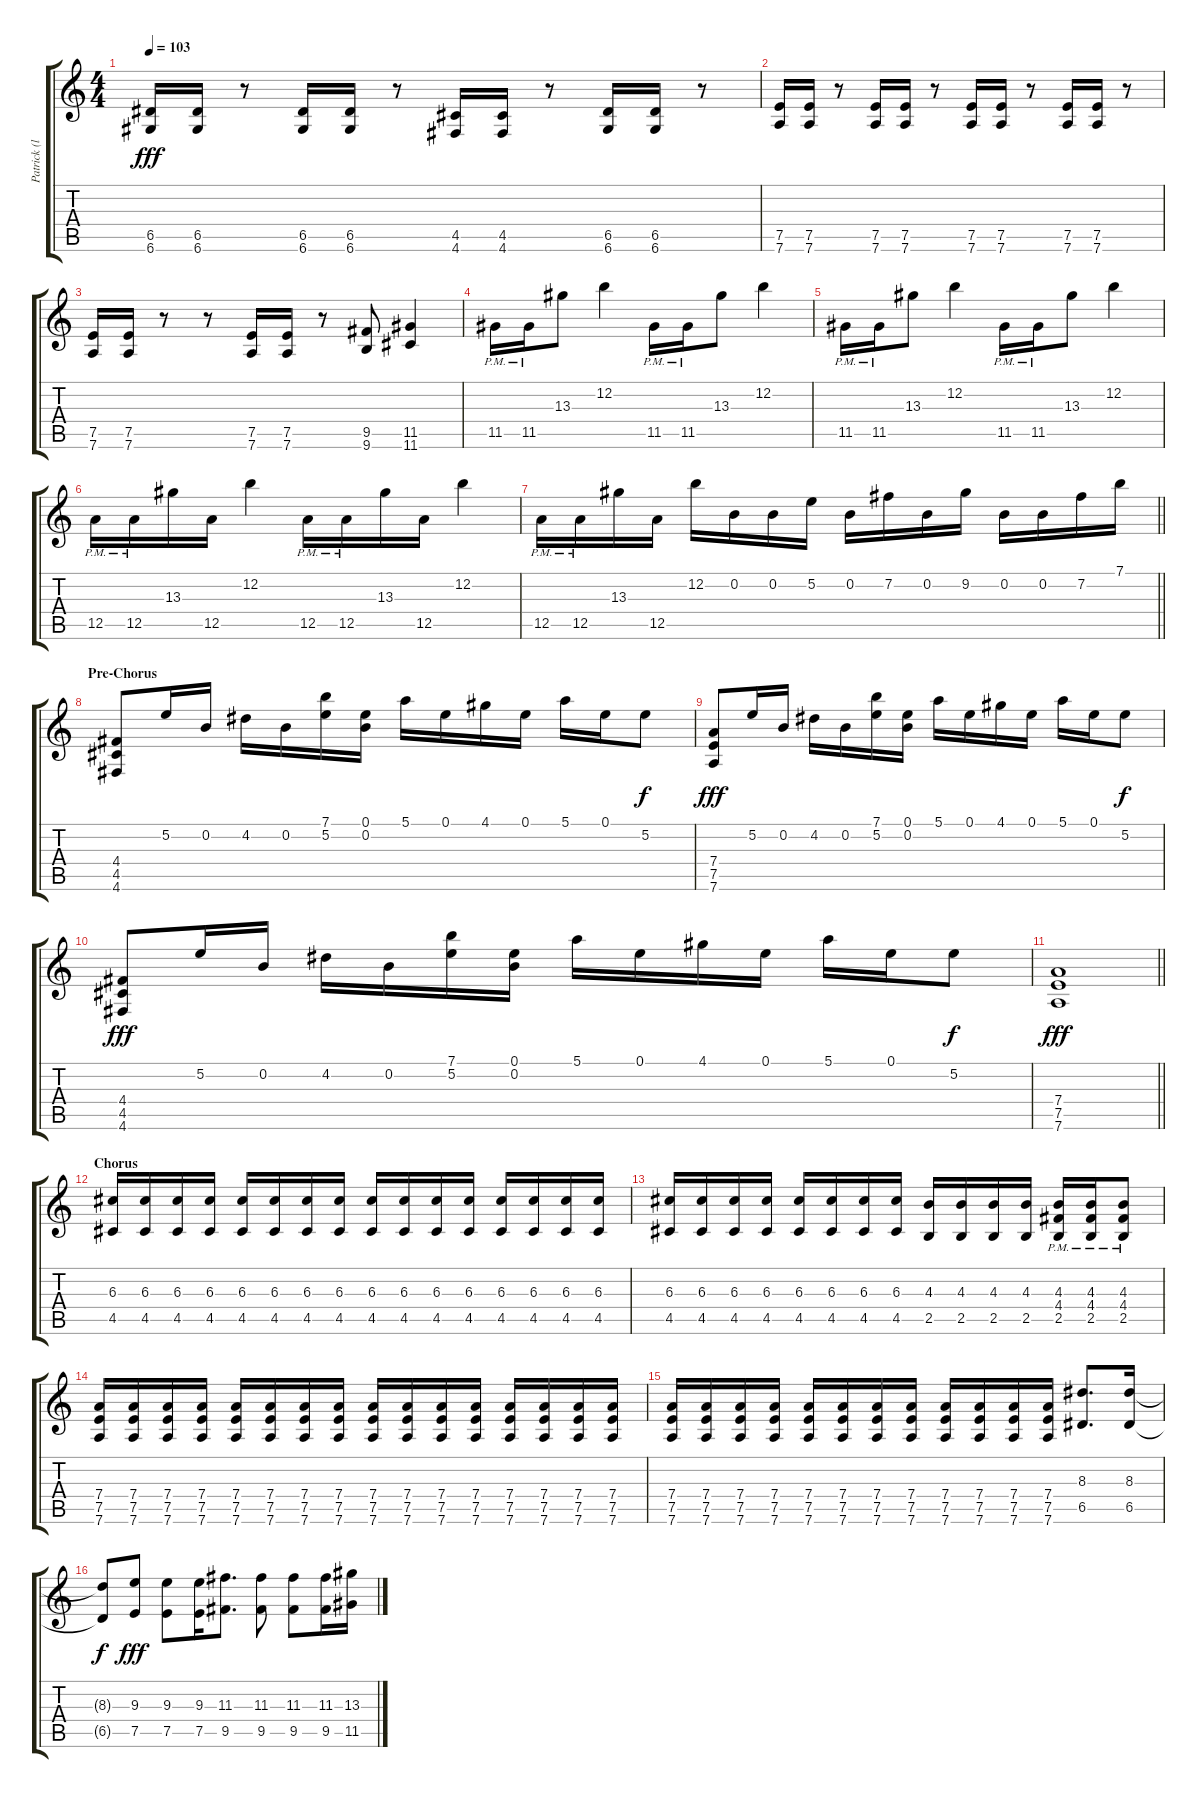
\track ("Patrick (lead I)" "Patrick (l") {instrument overdrivenguitar}
\staff {score tabs}
\tuning (E4 B3 G3 D3 A2 D2) {hide}
\ts (4 4)
\tempo 103
\clef g2
\ks c
(6.5 6.6).16{dy fff} (6.5 6.6).16 r.8 (6.5 6.6).16 (6.5 6.6).16 r.8 (4.5 4.6).16 (4.5 4.6).16 r.8 (6.5 6.6).16 (6.5 6.6).16 r.8 |
(7.5 7.6).16 (7.5 7.6).16 r.8 (7.5 7.6).16 (7.5 7.6).16 r.8 (7.5 7.6).16 (7.5 7.6).16 r.8 (7.5 7.6).16 (7.5 7.6).16 r.8 |
(7.5 7.6).16 (7.5 7.6).16 r.8 r.8 (7.5 7.6).16 (7.5 7.6).16 r.8 (9.5 9.6).8 (11.5 11.6).4 |
11.5{pm}.16 11.5{pm}.16 13.3.8 12.2.4 11.5{pm}.16 11.5{pm}.16 13.3.8 12.2.4 |
11.5{pm}.16 11.5{pm}.16 13.3.8 12.2.4 11.5{pm}.16 11.5{pm}.16 13.3.8 12.2.4 |
12.5{pm}.16 12.5{pm}.16 13.3.16 12.5.16 12.2.4 12.5{pm}.16 12.5{pm}.16 13.3.16 12.5.16 12.2.4 |
\barLineRight lightlight
12.5{pm}.16 12.5{pm}.16 13.3.16 12.5.16 12.2.16 0.2.16 0.2.16 5.2.16 0.2.16 7.2.16 0.2.16 9.2.16 0.2.16 0.2.16 7.2.16 7.1.16 |
\section ("" "Pre-Chorus")
(4.4 4.5 4.6).8 5.2.16 0.2.16 4.2.16 0.2.16 (7.1 5.2).16 (0.1 0.2).16 5.1.16 0.1.16 4.1.16 0.1.16 5.1.16 0.1.16 5.2.8{dy f} |
(7.4 7.5 7.6).8{dy fff} 5.2.16 0.2.16 4.2.16 0.2.16 (7.1 5.2).16 (0.1 0.2).16 5.1.16 0.1.16 4.1.16 0.1.16 5.1.16 0.1.16 5.2.8{dy f} |
(4.4 4.5 4.6).8{dy fff} 5.2.16 0.2.16 4.2.16 0.2.16 (7.1 5.2).16 (0.1 0.2).16 5.1.16 0.1.16 4.1.16 0.1.16 5.1.16 0.1.16 5.2.8{dy f} |
\barLineRight lightlight
(7.4 7.5 7.6).1{dy fff} |
\section ("" "Chorus")
(6.3 4.5).16 (6.3 4.5).16 (6.3 4.5).16 (6.3 4.5).16 (6.3 4.5).16 (6.3 4.5).16 (6.3 4.5).16 (6.3 4.5).16 (6.3 4.5).16 (6.3 4.5).16 (6.3 4.5).16 (6.3 4.5).16 (6.3 4.5).16 (6.3 4.5).16 (6.3 4.5).16 (6.3 4.5).16 |
(6.3 4.5).16 (6.3 4.5).16 (6.3 4.5).16 (6.3 4.5).16 (6.3 4.5).16 (6.3 4.5).16 (6.3 4.5).16 (6.3 4.5).16 (4.3 2.5).16 (4.3 2.5).16 (4.3 2.5).16 (4.3 2.5).16 (4.3{pm} 4.4{pm} 2.5{pm}).16 (4.3{pm} 4.4{pm} 2.5{pm}).16 (4.3{pm} 4.4{pm} 2.5{pm}).8 |
(7.4 7.5 7.6).16 (7.4 7.5 7.6).16 (7.4 7.5 7.6).16 (7.4 7.5 7.6).16 (7.4 7.5 7.6).16 (7.4 7.5 7.6).16 (7.4 7.5 7.6).16 (7.4 7.5 7.6).16 (7.4 7.5 7.6).16 (7.4 7.5 7.6).16 (7.4 7.5 7.6).16 (7.4 7.5 7.6).16 (7.4 7.5 7.6).16 (7.4 7.5 7.6).16 (7.4 7.5 7.6).16 (7.4 7.5 7.6).16 |
(7.4 7.5 7.6).16 (7.4 7.5 7.6).16 (7.4 7.5 7.6).16 (7.4 7.5 7.6).16 (7.4 7.5 7.6).16 (7.4 7.5 7.6).16 (7.4 7.5 7.6).16 (7.4 7.5 7.6).16 (7.4 7.5 7.6).16 (7.4 7.5 7.6).16 (7.4 7.5 7.6).16 (7.4 7.5 7.6).16 (8.3 6.5).8{d} (8.3 6.5).16 |
(8.3{t} 6.5{t}).8{dy f} (9.3 7.5).8{dy fff} (9.3 7.5).8 (9.3 7.5).16 (11.3 9.5).8{d} (11.3 9.5).8 (11.3 9.5).8 (11.3 9.5).16 (13.3 11.5).16
